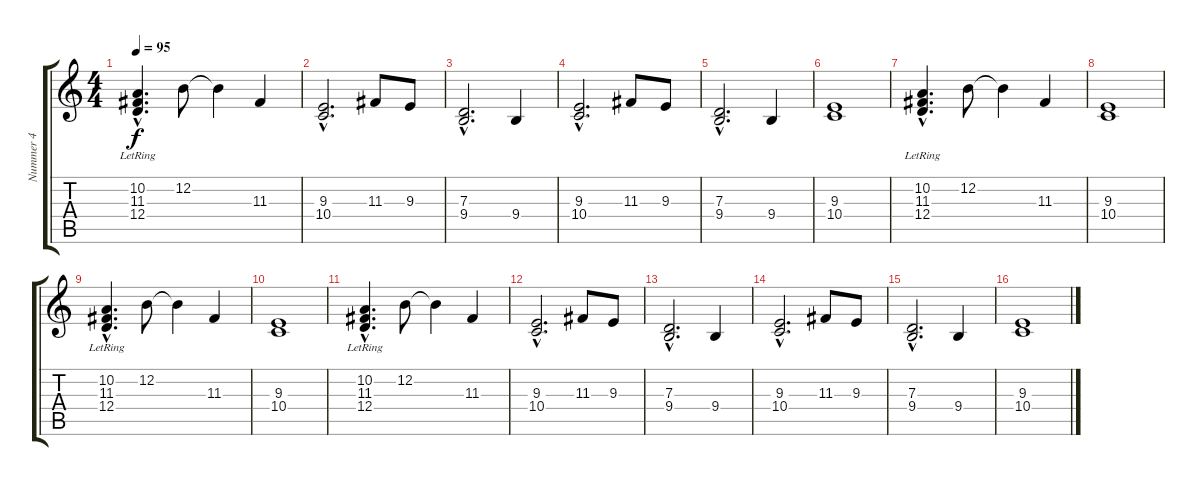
\track ("Nummer 4" "Nummer 4") {instrument accordion}
\staff {score tabs}
\tuning (E4 B3 G3 D3 A2 E2) {hide}
\ts (4 4)
\tempo 95
\clef g2
\ks c
(10.2{hac} 11.3{hac lr} 12.4{hac lr}).4{d dy f} 12.2.8 12.2{t}.4 11.3.4 |
(9.3{hac} 10.4{hac}).2{d} 11.3.8 9.3.8 |
(7.3{hac} 9.4{hac}).2{d} 9.4.4 |
(9.3{hac} 10.4{hac}).2{d} 11.3.8 9.3.8 |
(7.3{hac} 9.4{hac}).2{d} 9.4.4 |
(9.3 10.4).1 |
(10.2{hac} 11.3{hac lr} 12.4{hac lr}).4{d} 12.2.8 12.2{t}.4 11.3.4 |
(9.3 10.4).1 |
(10.2{hac} 11.3{hac lr} 12.4{hac lr}).4{d} 12.2.8 12.2{t}.4 11.3.4 |
(9.3 10.4).1 |
(10.2{hac} 11.3{hac lr} 12.4{hac lr}).4{d} 12.2.8 12.2{t}.4 11.3.4 |
(9.3{hac} 10.4{hac}).2{d} 11.3.8 9.3.8 |
(7.3{hac} 9.4{hac}).2{d} 9.4.4 |
(9.3{hac} 10.4{hac}).2{d} 11.3.8 9.3.8 |
(7.3{hac} 9.4{hac}).2{d} 9.4.4 |
(9.3 10.4).1
